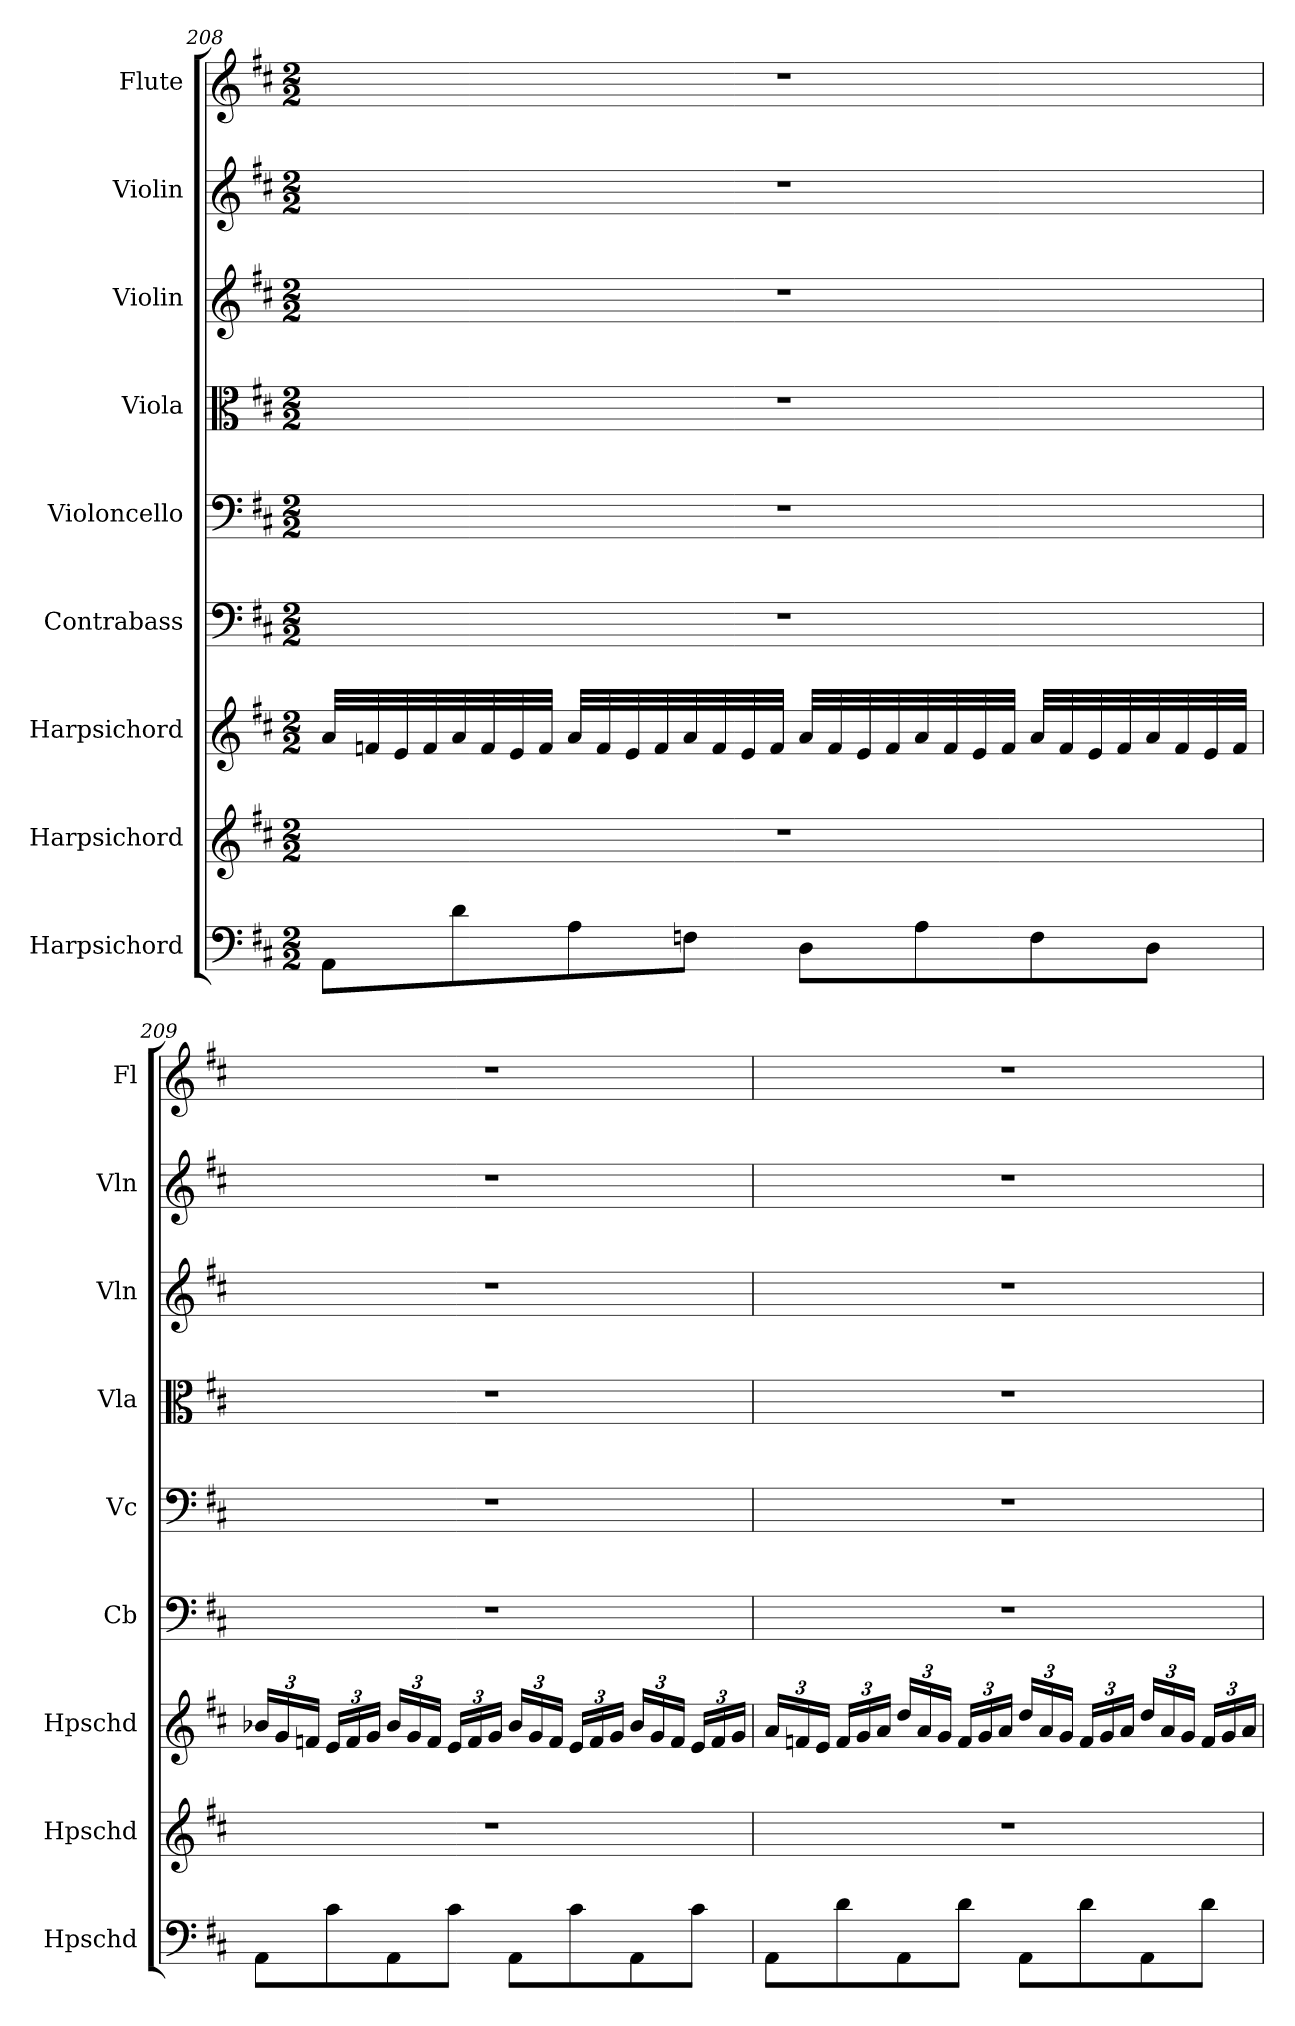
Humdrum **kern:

**kern	**kern	**kern	**kern	**kern	**kern	**kern	**kern	**kern
*part9	*part8	*part7	*part6	*part5	*part4	*part3	*part2	*part1
*staff9	*staff8	*staff7	*staff6	*staff5	*staff4	*staff3	*staff2	*staff1
*I"Harpsichord	*I"Harpsichord	*I"Harpsichord	*I"Contrabass	*I"Violoncello	*I"Viola	*I"Violin	*I"Violin	*I"Flute
*I'Hpschd	*I'Hpschd	*I'Hpschd	*I'Cb	*I'Vc	*I'Vla	*I'Vln	*I'Vln	*I'Fl
*clefF4	*clefG2	*clefG2	*clefF4	*clefF4	*clefC3	*clefG2	*clefG2	*clefG2
*k[f#c#]	*k[f#c#]	*k[f#c#]	*k[f#c#]	*k[f#c#]	*k[f#c#]	*k[f#c#]	*k[f#c#]	*k[f#c#]
*D:	*D:	*D:	*D:	*D:	*D:	*D:	*D:	*D:
*M2/2	*M2/2	*M2/2	*M2/2	*M2/2	*M2/2	*M2/2	*M2/2	*M2/2
=208	=208	=208	=208	=208	=208	=208	=208	=208
8AA\L	1r	32a/LLL	1r	1r	1r	1r	1r	1r
.	.	32fn/	.	.	.	.	.	.
.	.	32e/	.	.	.	.	.	.
.	.	32f/	.	.	.	.	.	.
8d\	.	32a/	.	.	.	.	.	.
.	.	32f/	.	.	.	.	.	.
.	.	32e/	.	.	.	.	.	.
.	.	32f/JJJ	.	.	.	.	.	.
8A\	.	32a/LLL	.	.	.	.	.	.
.	.	32f/	.	.	.	.	.	.
.	.	32e/	.	.	.	.	.	.
.	.	32f/	.	.	.	.	.	.
8Fn\J	.	32a/	.	.	.	.	.	.
.	.	32f/	.	.	.	.	.	.
.	.	32e/	.	.	.	.	.	.
.	.	32f/JJJ	.	.	.	.	.	.
8D\L	.	32a/LLL	.	.	.	.	.	.
.	.	32f/	.	.	.	.	.	.
.	.	32e/	.	.	.	.	.	.
.	.	32f/	.	.	.	.	.	.
8A\	.	32a/	.	.	.	.	.	.
.	.	32f/	.	.	.	.	.	.
.	.	32e/	.	.	.	.	.	.
.	.	32f/JJJ	.	.	.	.	.	.
8F\	.	32a/LLL	.	.	.	.	.	.
.	.	32f/	.	.	.	.	.	.
.	.	32e/	.	.	.	.	.	.
.	.	32f/	.	.	.	.	.	.
8D\J	.	32a/	.	.	.	.	.	.
.	.	32f/	.	.	.	.	.	.
.	.	32e/	.	.	.	.	.	.
.	.	32f/JJJ	.	.	.	.	.	.
=209	=209	=209	=209	=209	=209	=209	=209	=209
8AA\L	1r	24b-X/LL	1r	1r	1r	1r	1r	1r
.	.	24g/	.	.	.	.	.	.
.	.	24fn/JJ	.	.	.	.	.	.
8c#\	.	24e/LL	.	.	.	.	.	.
.	.	24f/	.	.	.	.	.	.
.	.	24g/JJ	.	.	.	.	.	.
8AA\	.	24b-/LL	.	.	.	.	.	.
.	.	24g/	.	.	.	.	.	.
.	.	24f/JJ	.	.	.	.	.	.
8c#\J	.	24e/LL	.	.	.	.	.	.
.	.	24f/	.	.	.	.	.	.
.	.	24g/JJ	.	.	.	.	.	.
8AA\L	.	24b-/LL	.	.	.	.	.	.
.	.	24g/	.	.	.	.	.	.
.	.	24f/JJ	.	.	.	.	.	.
8c#\	.	24e/LL	.	.	.	.	.	.
.	.	24f/	.	.	.	.	.	.
.	.	24g/JJ	.	.	.	.	.	.
8AA\	.	24b-/LL	.	.	.	.	.	.
.	.	24g/	.	.	.	.	.	.
.	.	24f/JJ	.	.	.	.	.	.
8c#\J	.	24e/LL	.	.	.	.	.	.
.	.	24f/	.	.	.	.	.	.
.	.	24g/JJ	.	.	.	.	.	.
=210	=210	=210	=210	=210	=210	=210	=210	=210
8AA\L	1r	24a/LL	1r	1r	1r	1r	1r	1r
.	.	24fn/	.	.	.	.	.	.
.	.	24e/JJ	.	.	.	.	.	.
8d\	.	24f/LL	.	.	.	.	.	.
.	.	24g/	.	.	.	.	.	.
.	.	24a/JJ	.	.	.	.	.	.
8AA\	.	24dd/LL	.	.	.	.	.	.
.	.	24a/	.	.	.	.	.	.
.	.	24g/JJ	.	.	.	.	.	.
8d\J	.	24f/LL	.	.	.	.	.	.
.	.	24g/	.	.	.	.	.	.
.	.	24a/JJ	.	.	.	.	.	.
8AA\L	.	24dd/LL	.	.	.	.	.	.
.	.	24a/	.	.	.	.	.	.
.	.	24g/JJ	.	.	.	.	.	.
8d\	.	24f/LL	.	.	.	.	.	.
.	.	24g/	.	.	.	.	.	.
.	.	24a/JJ	.	.	.	.	.	.
8AA\	.	24dd/LL	.	.	.	.	.	.
.	.	24a/	.	.	.	.	.	.
.	.	24g/JJ	.	.	.	.	.	.
8d\J	.	24f/LL	.	.	.	.	.	.
.	.	24g/	.	.	.	.	.	.
.	.	24a/JJ	.	.	.	.	.	.
=	=	=	=	=	=	=	=	=
*-	*-	*-	*-	*-	*-	*-	*-	*-
